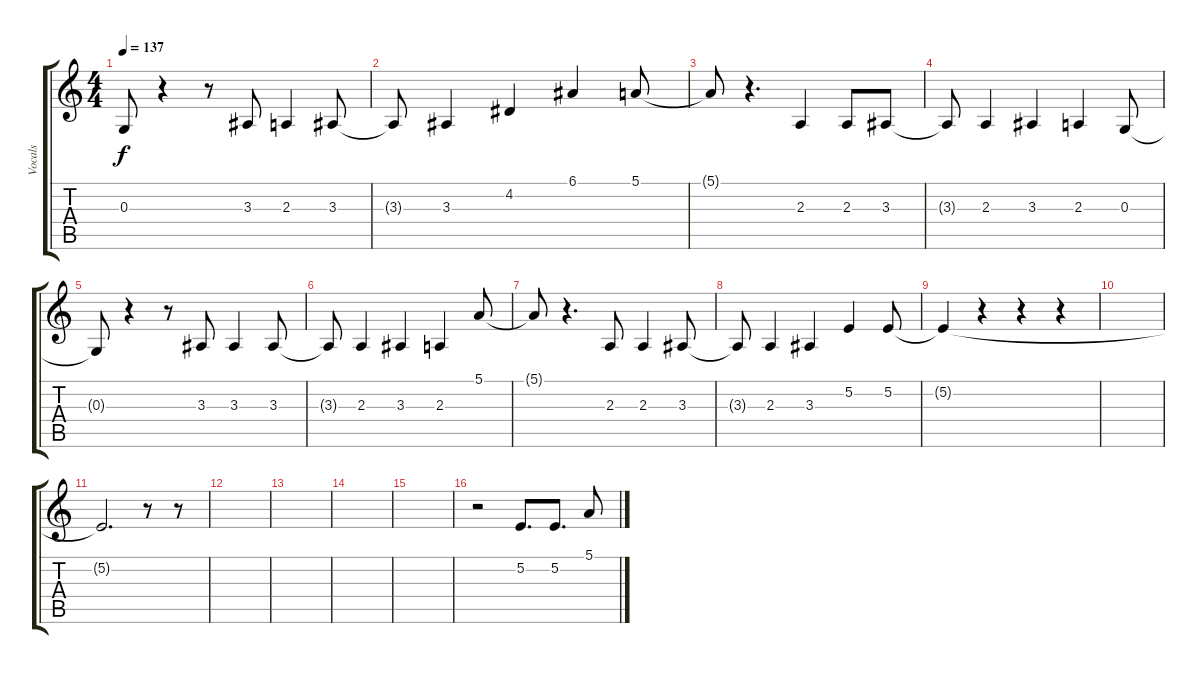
\track ("Vocals" "Vocals") {instrument clarinet}
\staff {score tabs}
\tuning (E4 B3 G3 D3 A2 E2) {hide}
\ts (4 4)
\tempo 137
\clef g2
\ks c
0.3{t}.8{dy f} r.4 r.8 3.3.8 2.3.4 3.3.8 |
3.3{t}.8 3.3.4 4.2.4 6.1.4 5.1.8 |
5.1{t}.8 r.4{d} 2.3.4 2.3.8 3.3.8 |
3.3{t}.8 2.3.4 3.3.4 2.3.4 0.3.8 |
0.3{t}.8 r.4 r.8 3.3.8 3.3.4 3.3.8 |
3.3{t}.8 2.3.4 3.3.4 2.3.4 5.1.8 |
5.1{t}.8 r.4{d} 2.3.8 2.3.4 3.3.8 |
3.3{t}.8 2.3.4 3.3.4 5.2.4 5.2.8 |
5.2{t}.4 r.4 r.4 r.4 |
|
5.2{t}.2{d} r.8 r.8 |
|
|
|
|
r.2 5.2.8{d} 5.2.8{d} 5.1.8
